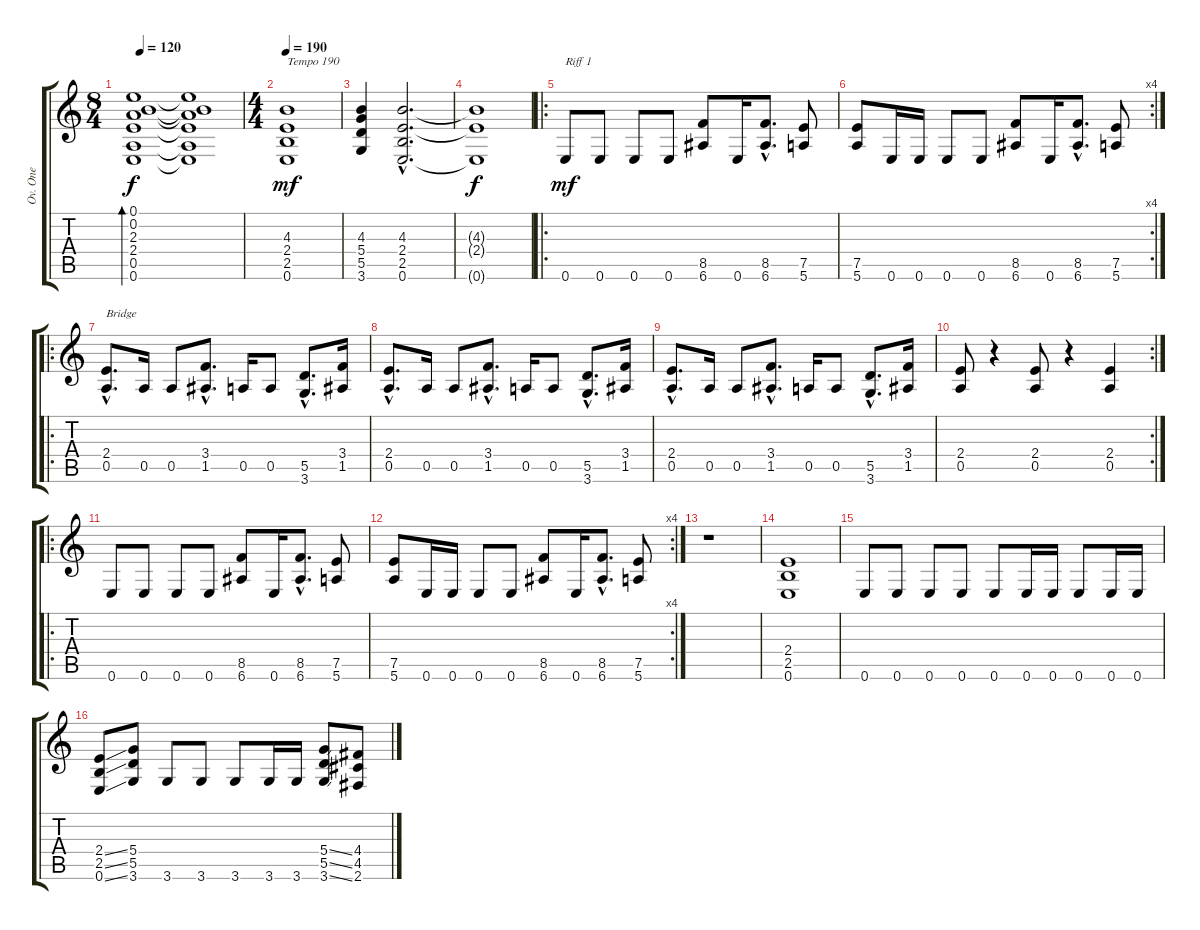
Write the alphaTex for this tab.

\track ("Ov. One" "Ov. One") {instrument overdrivenguitar}
\staff {score tabs}
\tuning (E4 B3 G3 D3 A2 E2) {hide}
\ts (8 4)
\tempo 120
\clef g2
\ks c
(0.1 0.2 2.3 2.4 0.5 0.6).1{bd 480 dy f} (0.1{t} 0.2{t} 2.3{t} 2.4{t} 0.5{t} 0.6{t}).1 |
\ts (4 4)
\tempo 190
(4.3 2.4 2.5 0.6).1{txt "Tempo 190" dy mf} |
(4.3 5.4 5.5 3.6).4 (4.3{hac} 2.4{hac} 2.5{hac} 0.6{hac}).2{d} |
(4.3{t} 2.4{t} 0.6{t}).1{dy f} |
\ro
0.6.8{txt "Riff 1" dy mf} 0.6.8 0.6.8 0.6.8 (8.5 6.6).8 0.6.16 (8.5{hac} 6.6{hac}).8{d} (7.5 5.6).8 |
\rc 4
(7.5 5.6).8 0.6.16 0.6.16 0.6.8 0.6.8 (8.5 6.6).8 0.6.16 (8.5{hac} 6.6{hac}).8{d} (7.5 5.6).8 |
\ro
(2.4{hac} 0.5{hac}).8{d txt "Bridge"} 0.5.16 0.5.8 (3.4{hac} 1.5{hac}).8{d} 0.5.16 0.5.8 (5.5{hac} 3.6{hac}).8{d} (3.4 1.5).16 |
(2.4{hac} 0.5{hac}).8{d} 0.5.16 0.5.8 (3.4{hac} 1.5{hac}).8{d} 0.5.16 0.5.8 (5.5{hac} 3.6{hac}).8{d} (3.4 1.5).16 |
(2.4{hac} 0.5{hac}).8{d} 0.5.16 0.5.8 (3.4{hac} 1.5{hac}).8{d} 0.5.16 0.5.8 (5.5{hac} 3.6{hac}).8{d} (3.4 1.5).16 |
\rc 2
(2.4 0.5).8 r.4 (2.4 0.5).8 r.4 (2.4 0.5).4 |
\ro
0.6.8 0.6.8 0.6.8 0.6.8 (8.5 6.6).8 0.6.16 (8.5{hac} 6.6{hac}).8{d} (7.5 5.6).8 |
\rc 4
(7.5 5.6).8 0.6.16 0.6.16 0.6.8 0.6.8 (8.5 6.6).8 0.6.16 (8.5{hac} 6.6{hac}).8{d} (7.5 5.6).8 |
r.1 |
(2.4 2.5 0.6).1 |
0.6.8 0.6.8 0.6.8 0.6.8 0.6.8 0.6.16 0.6.16 0.6.8 0.6.16 0.6.16 |
(2.4{ss} 2.5{ss} 0.6{ss}).8 (5.4 5.5 3.6).8 3.6.8 3.6.8 3.6.8 3.6.16 3.6.16 (5.4{ss} 5.5{ss} 3.6{ss}).8 (4.4 4.5 2.6).8
